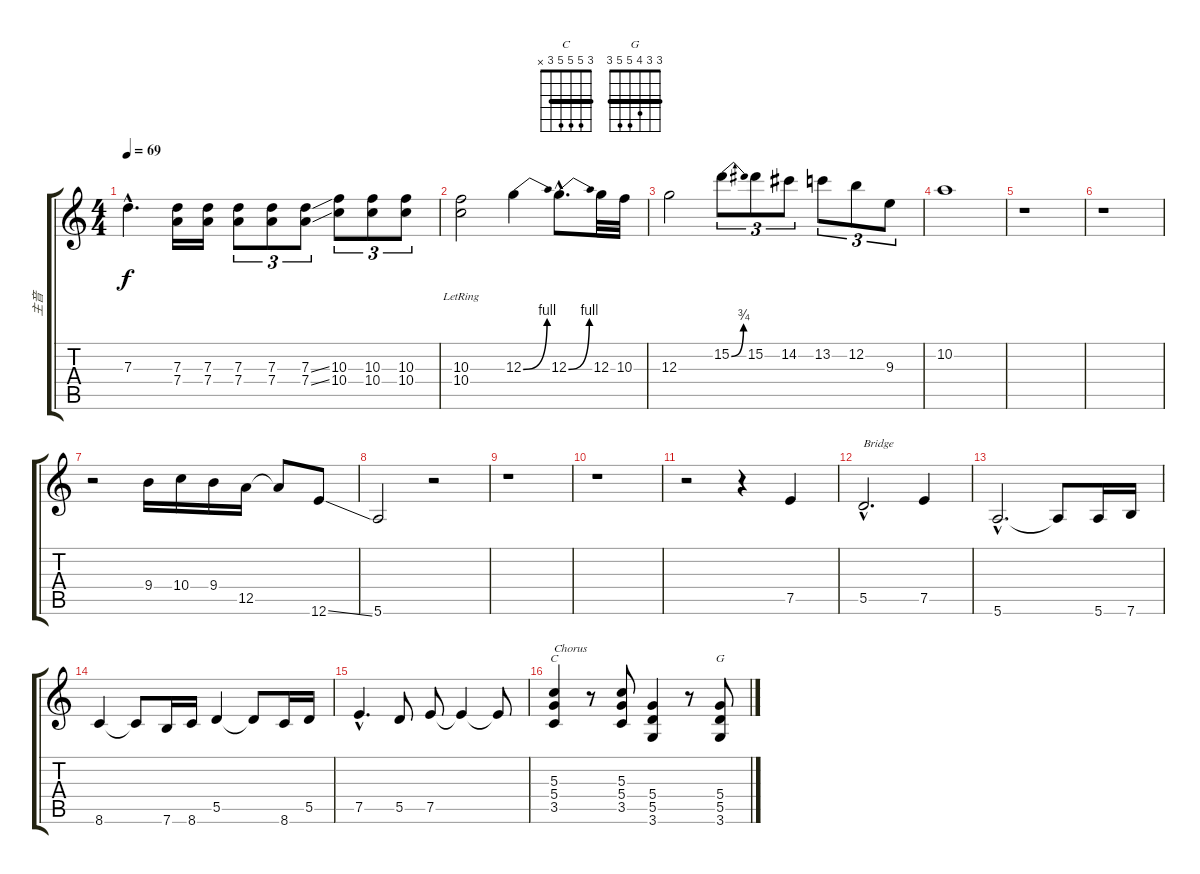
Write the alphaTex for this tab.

\track ("主音" "主音") {instrument overdrivenguitar}
\staff {score tabs}
\tuning (E4 B3 G3 D3 A2 E2) {hide}
\chord ("C" 3 5 5 5 3 x) {barre 3}
\chord ("G" 3 3 4 5 5 3) {barre 3}
\ts (4 4)
\tempo 69
\clef g2
\ks c
7.3{hac}.4{d dy f} (7.3 7.4).16 (7.3 7.4).16 (7.3 7.4).8{tu (3 2)} (7.3 7.4).8{tu (3 2)} (7.3{ss} 7.4{ss}).8{tu (3 2)} (10.3 10.4).8{tu (3 2)} (10.3 10.4).8{tu (3 2)} (10.3 10.4).8{tu (3 2)} |
(10.3{lr} 10.4).2 12.3{be (bend 0 0 60 4)}.4 12.3{be (bend 0 0 60 4) hac}.8{d} 12.3.32 10.3.32 |
12.3.2 15.2{be (bend 0 0 60 3)}.8{tu (3 2)} 15.2.8{tu (3 2)} 14.2.8{tu (3 2)} 13.2.8{tu (3 2)} 12.2.8{tu (3 2)} 9.3.8{tu (3 2)} |
10.2.1 |
r.1 |
r.1 |
r.2 9.4.16{volume 13} 10.4.16 9.4.16 12.5.16 12.5{t}.8 12.6{ss}.8 |
5.6.2 r.2 |
r.1 |
r.1 |
r.2 r.4 7.5.4 |
5.5{hac}.2{d txt "Bridge"} 7.5.4 |
5.6{hac}.2{d} 5.6{t}.8 5.6.16 7.6.16 |
8.6.4 8.6{t}.8 7.6.16 8.6.16 5.5.4 5.5{t}.8 8.6.16 5.5.16 |
7.5{hac}.4{d} 5.5.8 7.5.8 7.5{t}.4 7.5{t}.8 |
(5.3 5.4 3.5).4{ch "C" txt "Chorus" volume 12} r.8 (5.3 5.4 3.5).8 (5.4 5.5 3.6).4 r.8 (5.4 5.5 3.6).8{ch "G"}
